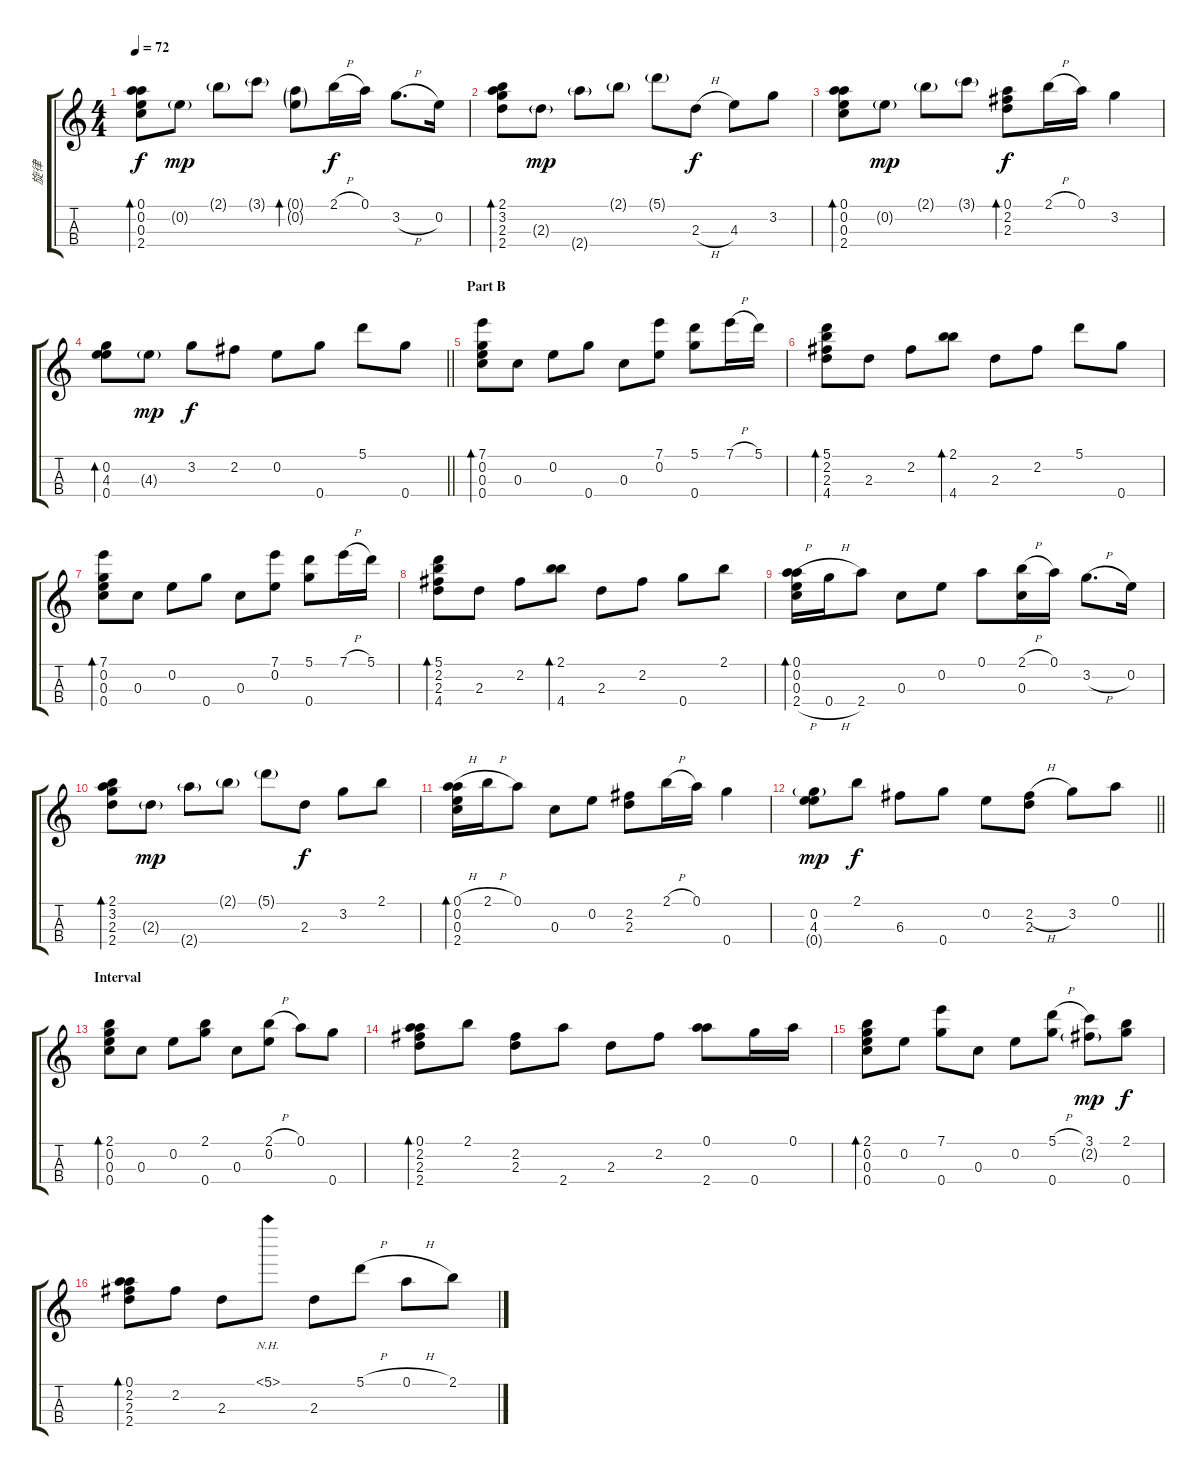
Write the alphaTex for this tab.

\track ("旋律" "旋律") {instrument acousticguitarnylon}
\staff {score tabs}
\tuning (A4 E4 C4 G4) {hide}
\ts (4 4)
\tempo 72
\clef g2
\ks c
(0.1 0.2 0.3 2.4).8{bd 60 dy f} 0.2{g}.8{dy mp} 2.1{g}.8 3.1{g}.8 (0.1{g} 0.2{g}).8{bd 120} 2.1{h}.16{dy f} 0.1.16 3.2{h}.8{d} 0.2.16 |
(2.1 3.2 2.3 2.4).8{bd 60} 2.3{g}.8{dy mp} 2.4{g}.8 2.1{g}.8 5.1{g}.8 2.3{h}.8{dy f} 4.3.8 3.2.8 |
(0.1 0.2 0.3 2.4).8{bd 60} 0.2{g}.8{dy mp} 2.1{g}.8 3.1{g}.8 (0.1 2.2 2.3).8{bd 120 dy f} 2.1{h}.16 0.1.16 3.2.4 |
\barLineRight lightlight
(0.2 4.3 0.4).8{bd 60} 4.3{g}.8{dy mp} 3.2.8{dy f} 2.2.8 0.2.8 0.4.8 5.1.8 0.4.8 |
\section ("" "Part B")
(7.1 0.2 0.3 0.4).8{bd 60} 0.3.8 0.2.8 0.4.8 0.3.8 (7.1 0.2).8 (5.1 0.4).8 7.1{h}.16 5.1.16 |
(5.1 2.2 2.3 4.4).8{bd 60} 2.3.8 2.2.8 (2.1 4.4).8{bd 60} 2.3.8 2.2.8 5.1.8 0.4.8 |
(7.1 0.2 0.3 0.4).8{bd 60} 0.3.8 0.2.8 0.4.8 0.3.8 (7.1 0.2).8 (5.1 0.4).8 7.1{h}.16 5.1.16 |
(5.1 2.2 2.3 4.4).8{bd 60} 2.3.8 2.2.8 (2.1 4.4).8{bd 60} 2.3.8 2.2.8 0.4.8 2.1.8 |
(0.1 0.2 0.3 2.4{h}).16{bd 60} 0.4{h}.16 2.4.8 0.3.8 0.2.8 0.1.8 (2.1{h} 0.3).16 0.1.16 3.2{h}.8{d} 0.2.16 |
(2.1 3.2 2.3 2.4).8{bd 60} 2.3{g}.8{dy mp} 2.4{g}.8 2.1{g}.8 5.1{g}.8 2.3.8{dy f} 3.2.8 2.1.8 |
(0.1{h} 0.2 0.3 2.4).16{bd 60} 2.1{h}.16 0.1.8 0.3.8 0.2.8 (2.2 2.3).8 2.1{h}.16 0.1.16 0.4.4 |
\barLineRight lightlight
(0.2 4.3 0.4{g}).8{dy mp} 2.1.8{dy f} 6.3.8 0.4.8 0.2.8 (2.2{h} 2.3).8 3.2.8 0.1.8 |
\section ("" "Interval")
(2.1 0.2 0.3 0.4).8{bd 60} 0.3.8 0.2.8 (2.1 0.4).8 0.3.8 (2.1{h} 0.2).8 0.1.8 0.4.8 |
(0.1 2.2 2.3 2.4).8{bd 60} 2.1.8 (2.2 2.3).8 2.4.8 2.3.8 2.2.8 (0.1 2.4).8 0.4.16 0.1.16 |
(2.1 0.2 0.3 0.4).8{bd 60} 0.2.8 (7.1 0.4).8 0.3.8 0.2.8 (5.1{h} 0.4).8 (3.1 2.2{g}).8{dy mp} (2.1 0.4).8{dy f} |
(0.1 2.2 2.3 2.4).8{bd 60} 2.2.8 2.3.8 5.1{nh}.8 2.3.8 5.1{h}.8 0.1{h}.8 2.1.8
